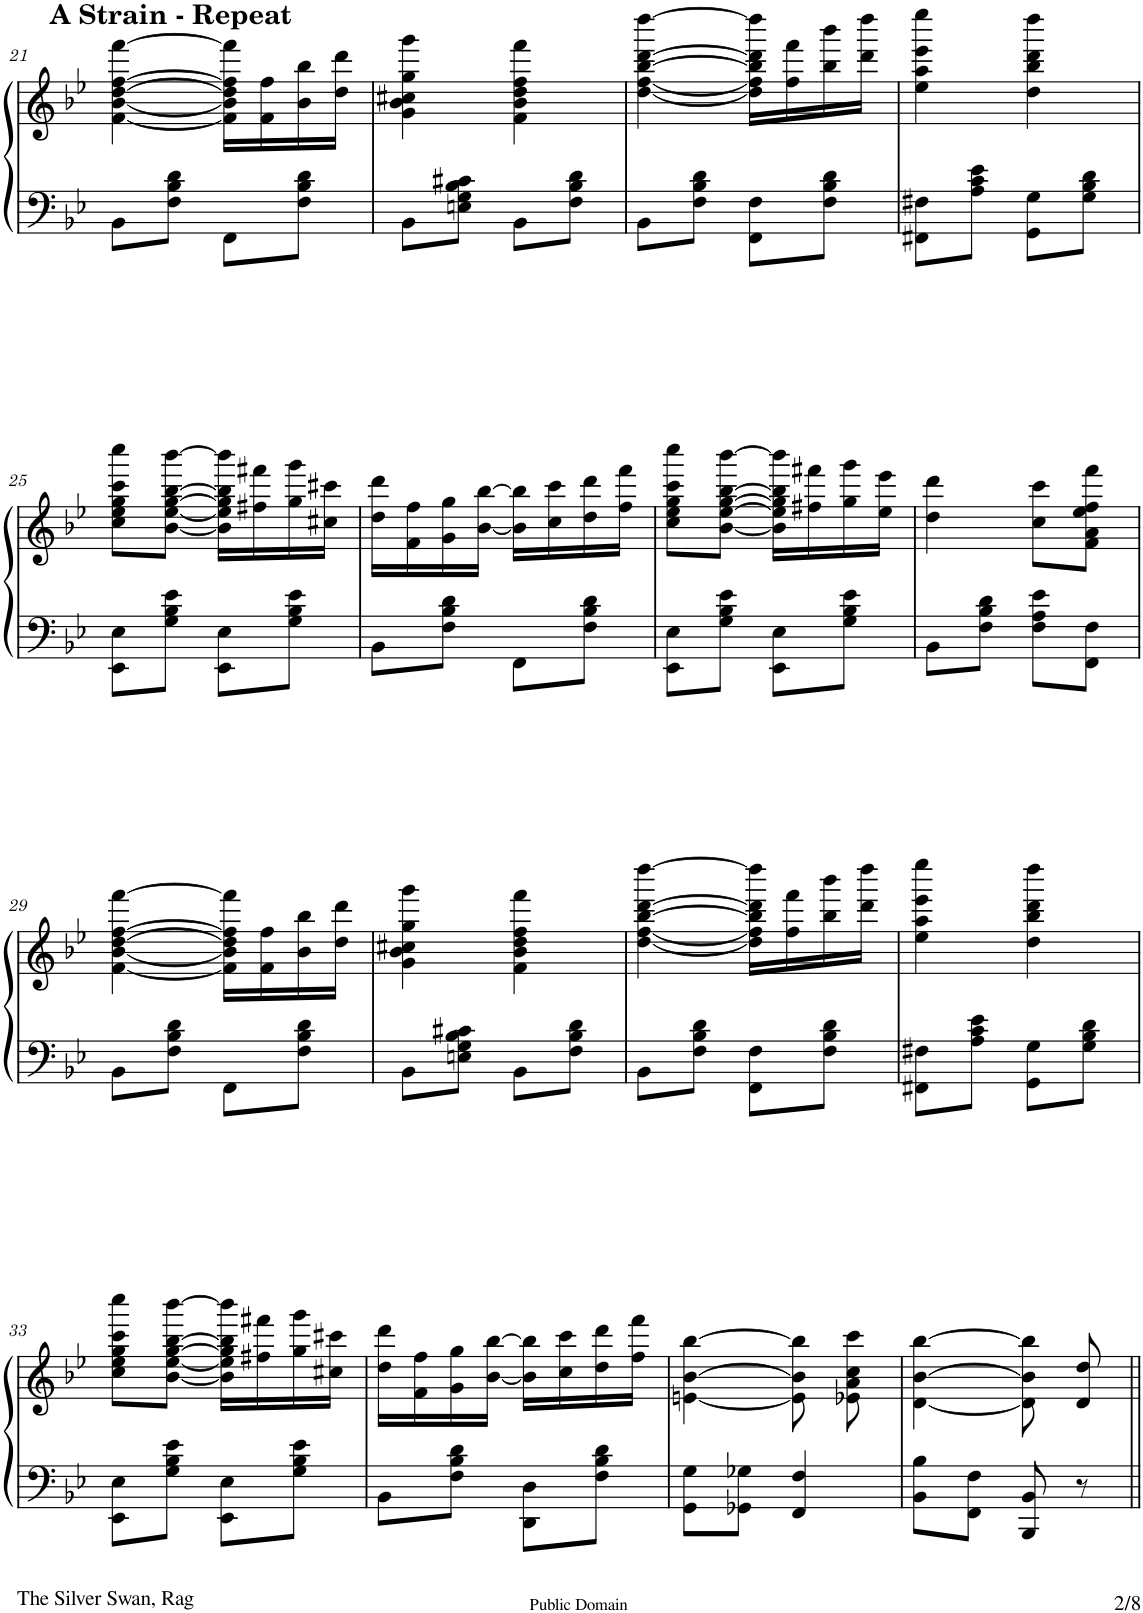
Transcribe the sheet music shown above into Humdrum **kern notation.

**kern	**kern
*part1	*part1
*staff2	*staff1
*I"Piano	*
*I'Pno	*
!!LO:PB:g=z
*clefF4	*clefG2
*k[b-e-]	*k[b-e-]
*B-:	*B-:
*M2/4	*M2/4
=21	=21
!	!LO:TX:a:B:t=A Strain - Repeat
8BB-\L	[4f\ [4b-\ [4dd\ [4ff\ [4fff\
8F\ 8B-\ 8d\J	.
8FF\L	16f\] 16b-\] 16dd\] 16ff\] 16fff\]LL
.	16f\ 16ff\
8F\ 8B-\ 8d\J	16b-\ 16bb-\
.	16dd\ 16ddd\JJ
=22	=22
8BB-\L	4g\ 4b-\ 4cc#X\ 4gg\ 4ggg\
8En\ 8G\ 8B-\ 8c#X\J	.
8BB-\L	4f\ 4b-\ 4dd\ 4ff\ 4fff\
8F\ 8B-\ 8d\J	.
=23	=23
8BB-\L	[4dd\ [<4ff\ [4bb-\ [4ddd\ [4dddd\
8F\ 8B-\ 8d\J	.
8FF\ 8F\L	16dd\] 16ff\] 16bb-\] 16ddd\] 16dddd\]LL
.	16ff\ 16fff\
8F\ 8B-\ 8d\J	16bb-\ 16bbb-\
.	16ddd\ 16dddd\JJ
=24	=24
8FF#X\ 8F#X\L	4ee-\ 4aa\ 4eee-\ 4eeee-\
8A\ 8c\ 8e-\J	.
8GG\ 8G\L	4dd\ 4bb-\ 4ddd\ 4dddd\
8G\ 8B-\ 8d\J	.
!!LO:LB:g=z
=25	=25
8EE-\ 8E-\L	8cc\ 8ee-\ 8gg\ 8ccc\ 8cccc\L
8G\ 8B-\ 8e-\J	[8b-\ [8ee-\ [8gg\ [8bb-\ [8bbb-\J
8EE-\ 8E-\L	16b-\] 16ee-\] 16gg\] 16bb-\] 16bbb-\]LL
.	16ff#X\ 16fff#X\
8G\ 8B-\ 8e-\J	16gg\ 16ggg\
.	16cc#X\ 16ccc#X\JJ
=26	=26
8BB-\L	16dd\ 16ddd\LL
.	16f\ 16ff\
8F\ 8B-\ 8d\J	16g\ 16gg\
.	[16b-\ [16bb-\JJ
8FF\L	16b-\] 16bb-\]LL
.	16cc\ 16ccc\
8F\ 8B-\ 8d\J	16dd\ 16ddd\
.	16ff\ 16fff\JJ
=27	=27
8EE-\ 8E-\L	8cc\ 8ee-\ 8gg\ 8ccc\ 8cccc\L
8G\ 8B-\ 8e-\J	[8b-\ [>8ee-\ [8gg\ [8bb-\ [8bbb-\J
8EE-\ 8E-\L	16b-\] 16ee-\] 16gg\] 16bb-\] 16bbb-\]LL
.	16ff#X\ 16fff#X\
8G\ 8B-\ 8e-\J	16gg\ 16ggg\
.	16ee-\ 16eee-\JJ
=28	=28
8BB-\L	4dd\ 4ddd\
8F\ 8B-\ 8d\J	.
8F\ 8A\ 8e-\L	8cc\ 8ccc\L
8FF\ 8F\J	8f\ 8a\ 8ee-\ 8ff\ 8fff\J
!!LO:LB:g=z
=29	=29
8BB-\L	[4f\ [4b-\ [4dd\ [4ff\ [4fff\
8F\ 8B-\ 8d\J	.
8FF\L	16f\] 16b-\] 16dd\] 16ff\] 16fff\]LL
.	16f\ 16ff\
8F\ 8B-\ 8d\J	16b-\ 16bb-\
.	16dd\ 16ddd\JJ
=30	=30
8BB-\L	4g\ 4b-\ 4cc#X\ 4gg\ 4ggg\
8En\ 8G\ 8B-\ 8c#X\J	.
8BB-\L	4f\ 4b-\ 4dd\ 4ff\ 4fff\
8F\ 8B-\ 8d\J	.
=31	=31
8BB-\L	[4dd\ [<4ff\ [4bb-\ [4ddd\ [4dddd\
8F\ 8B-\ 8d\J	.
8FF\ 8F\L	16dd\] 16ff\] 16bb-\] 16ddd\] 16dddd\]LL
.	16ff\ 16fff\
8F\ 8B-\ 8d\J	16bb-\ 16bbb-\
.	16ddd\ 16dddd\JJ
=32	=32
8FF#X\ 8F#X\L	4ee-\ 4aa\ 4eee-\ 4eeee-\
8A\ 8c\ 8e-\J	.
8GG\ 8G\L	4dd\ 4bb-\ 4ddd\ 4dddd\
8G\ 8B-\ 8d\J	.
!!LO:LB:g=z
=33	=33
8EE-\ 8E-\L	8cc\ 8ee-\ 8gg\ 8ccc\ 8cccc\L
8G\ 8B-\ 8e-\J	[8b-\ [8ee-\ [8gg\ [8bb-\ [8bbb-\J
8EE-\ 8E-\L	16b-\] 16ee-\] 16gg\] 16bb-\] 16bbb-\]LL
.	16ff#X\ 16fff#X\
8G\ 8B-\ 8e-\J	16gg\ 16ggg\
.	16cc#X\ 16ccc#X\JJ
=34	=34
8BB-\L	16dd\ 16ddd\LL
.	16f\ 16ff\
8F\ 8B-\ 8d\J	16g\ 16gg\
.	[16b-\ [16bb-\JJ
8DD\ 8D\L	16b-\] 16bb-\]LL
.	16cc\ 16ccc\
8F\ 8B-\ 8d\J	16dd\ 16ddd\
.	16ff\ 16fff\JJ
=35	=35
8GG\ 8G\L	[4en\ [4b-\ [4bb-\
8GG-X\ 8G-X\J	.
4FF/ 4F/	8e\] 8b-\] 8bb-\]
.	8e-X\ 8a\ 8cc\ 8ccc\
=36	=36
8BB-\ 8B-\L	[4d\ [4b-\ [4bb-\
8FF\ 8F\J	.
8BBB-/ 8BB-/	8d\] 8b-\] 8bb-\]
8r	8d/ 8dd/
=||	=||
*-	*-
